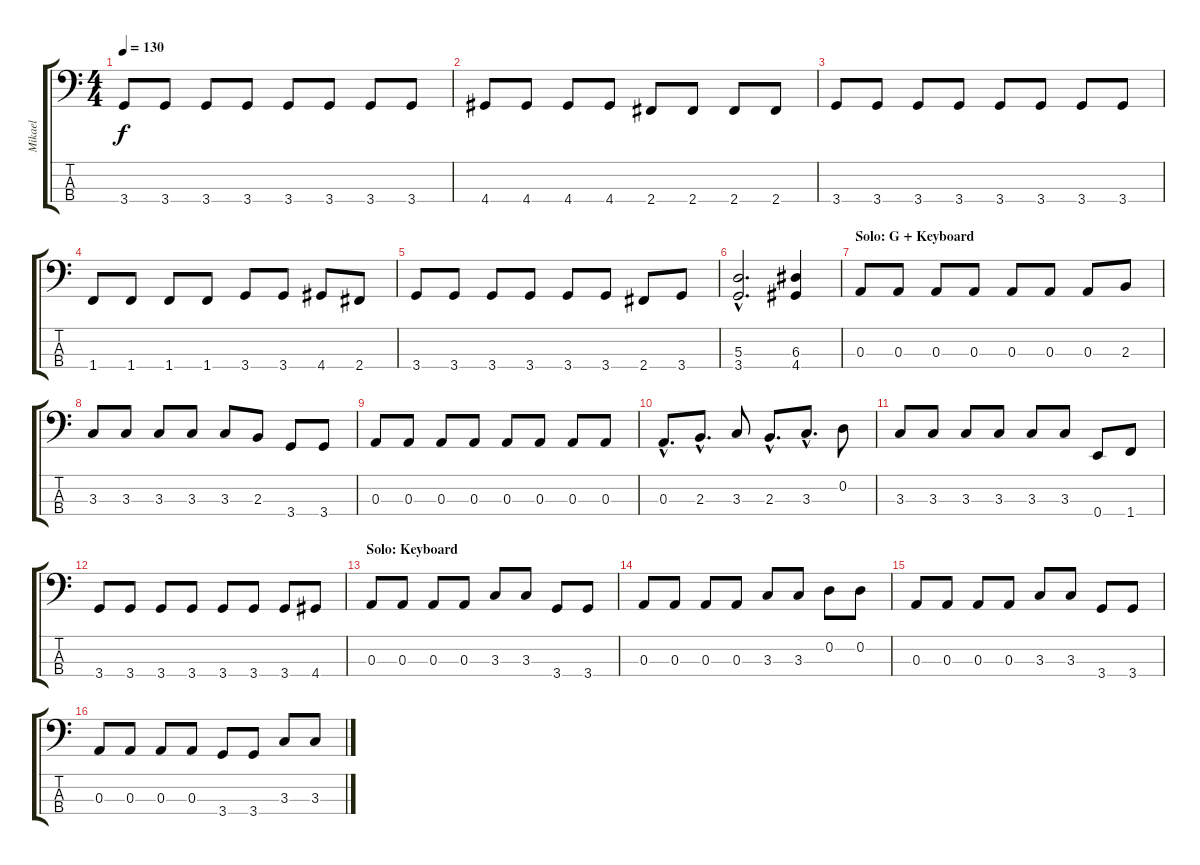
\track ("Mikael" "Mikael") {instrument electricbasspick}
\staff {score tabs}
\tuning (G2 D2 A1 E1) {hide}
\ts (4 4)
\tempo 130
\clef f4
\ks c
3.4.8{dy f} 3.4.8 3.4.8 3.4.8 3.4.8 3.4.8 3.4.8 3.4.8 |
4.4.8 4.4.8 4.4.8 4.4.8 2.4.8 2.4.8 2.4.8 2.4.8 |
3.4.8 3.4.8 3.4.8 3.4.8 3.4.8 3.4.8 3.4.8 3.4.8 |
1.4.8 1.4.8 1.4.8 1.4.8 3.4.8 3.4.8 4.4.8 2.4.8 |
3.4.8 3.4.8 3.4.8 3.4.8 3.4.8 3.4.8 2.4.8 3.4.8 |
(5.3{hac} 3.4{hac}).2{d} (6.3 4.4).4 |
\section ("" "Solo: G + Keyboard")
0.3.8 0.3.8 0.3.8 0.3.8 0.3.8 0.3.8 0.3.8 2.3.8 |
3.3.8 3.3.8 3.3.8 3.3.8 3.3.8 2.3.8 3.4.8 3.4.8 |
0.3.8 0.3.8 0.3.8 0.3.8 0.3.8 0.3.8 0.3.8 0.3.8 |
0.3{hac}.8{d} 2.3{hac}.8{d} 3.3.8 2.3{hac}.8{d} 3.3{hac}.8{d} 0.2.8 |
3.3.8 3.3.8 3.3.8 3.3.8 3.3.8 3.3.8 0.4.8 1.4.8 |
3.4.8 3.4.8 3.4.8 3.4.8 3.4.8 3.4.8 3.4.8 4.4.8 |
\section ("" "Solo: Keyboard")
0.3.8 0.3.8 0.3.8 0.3.8 3.3.8 3.3.8 3.4.8 3.4.8 |
0.3.8 0.3.8 0.3.8 0.3.8 3.3.8 3.3.8 0.2.8 0.2.8 |
0.3.8 0.3.8 0.3.8 0.3.8 3.3.8 3.3.8 3.4.8 3.4.8 |
0.3.8 0.3.8 0.3.8 0.3.8 3.4.8 3.4.8 3.3.8 3.3.8
